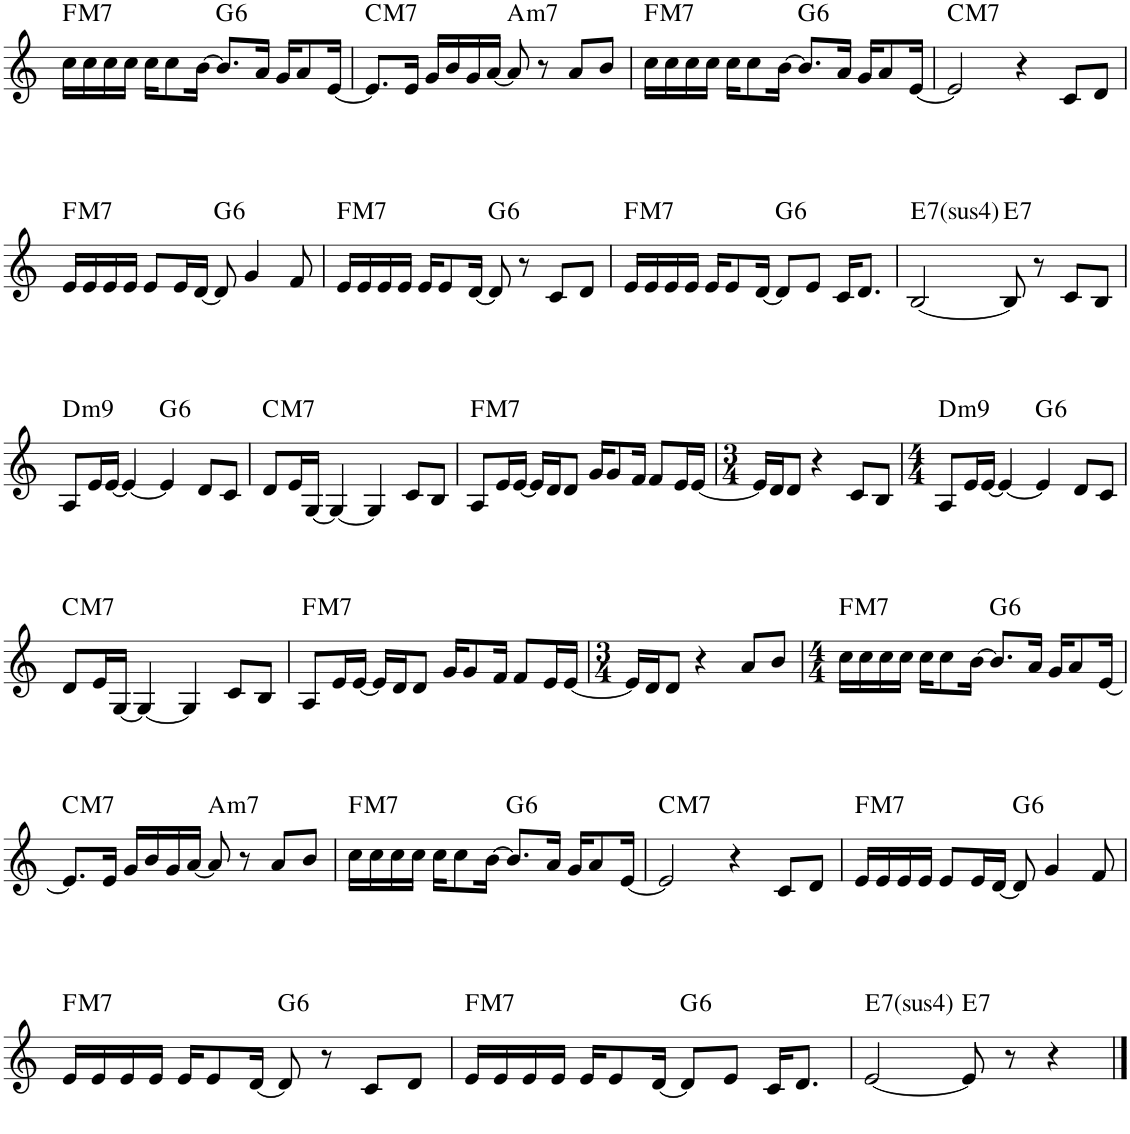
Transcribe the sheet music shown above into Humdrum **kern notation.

**kern	**harte
*part1	*part1
*staff1	*
*I"Piano	*
*I'Pno.	*
!!LO:PB:g=z
*clefG2	*
*k[]	*
*M4/4	*
=27	=27
!	!LO:H:kt=M7
16cc\LL	F:maj7
16cc\	.
16cc\	.
16cc\JJ	.
16cc\KL	.
8cc\	.
[16b\Jk	.
!	!LO:H:kt=6
8.b/L]	G:maj6
16a/Jk	.
16g/KL	.
8a/	.
[16e/Jk	.
=28	=28
!	!LO:H:kt=M7
8.e/L]	C:maj7
16e/Jk	.
16g/LL	.
16b/	.
16g/	.
[16a/JJ	.
!	!LO:H:kt=m7
8a/]	A:min7
8r	.
8a/L	.
8b/J	.
=29	=29
!	!LO:H:kt=M7
16cc\LL	F:maj7
16cc\	.
16cc\	.
16cc\JJ	.
16cc\KL	.
8cc\	.
[16b\Jk	.
!	!LO:H:kt=6
8.b/L]	G:maj6
16a/Jk	.
16g/KL	.
8a/	.
[16e/Jk	.
=30	=30
!	!LO:H:kt=M7
2e/]	C:maj7
4r	.
8c/L	.
8d/J	.
!!LO:LB:g=z
=31	=31
!	!LO:H:kt=M7
16e/LL	F:maj7
16e/	.
16e/	.
16e/JJ	.
8e/L	.
16e/L	.
[16d/JJ	.
!	!LO:H:kt=6
8d/]	G:maj6
4g/	.
8f/	.
=32	=32
!	!LO:H:kt=M7
16e/LL	F:maj7
16e/	.
16e/	.
16e/JJ	.
16e/KL	.
8e/	.
[16d/Jk	.
!	!LO:H:kt=6
8d/]	G:maj6
8r	.
8c/L	.
8d/J	.
=33	=33
!	!LO:H:kt=M7
16e/LL	F:maj7
16e/	.
16e/	.
16e/JJ	.
16e/KL	.
8e/	.
[16d/Jk	.
!	!LO:H:kt=6
8d/L]	G:maj6
8e/J	.
16c/KL	.
8.d/J	.
=34	=34
!	!LO:H:kt=74
[2B/	E:sus4(7)
!	!LO:H:kt=7
8B/]	E:7
8r	.
8c/L	.
8B/J	.
!!LO:LB:g=z
=35	=35
!	!LO:H:kt=m9
8A/L	D:min9
16e/L	.
[16e/JJ	.
4e/_	.
!	!LO:H:kt=6
4e/]	G:maj6
8d/L	.
8c/J	.
=36	=36
!	!LO:H:kt=M7
8d/L	C:maj7
16e/L	.
[16G/JJ	.
4G/_	.
4G/]	.
8c/L	.
8B/J	.
=37	=37
!	!LO:H:kt=M7
8A/L	F:maj7
16e/L	.
[16e/JJ	.
16e/LL]	.
16d/J	.
8d/J	.
16g/KL	.
8g/	.
16f/Jk	.
8f/L	.
16e/L	.
[16e/JJ	.
=38	=38
*M3/4	*
16e/LL]	.
16d/J	.
8d/J	.
4r	.
8c/L	.
8B/J	.
=39	=39
*M4/4	*
!	!LO:H:kt=m9
8A/L	D:min9
16e/L	.
[16e/JJ	.
4e/_	.
!	!LO:H:kt=6
4e/]	G:maj6
8d/L	.
8c/J	.
!!LO:LB:g=z
=40	=40
!	!LO:H:kt=M7
8d/L	C:maj7
16e/L	.
[16G/JJ	.
4G/_	.
4G/]	.
8c/L	.
8B/J	.
=41	=41
!	!LO:H:kt=M7
8A/L	F:maj7
16e/L	.
[16e/JJ	.
16e/LL]	.
16d/J	.
8d/J	.
16g/KL	.
8g/	.
16f/Jk	.
8f/L	.
16e/L	.
[16e/JJ	.
=42	=42
*M3/4	*
16e/LL]	.
16d/J	.
8d/J	.
4r	.
8a/L	.
8b/J	.
=43	=43
*M4/4	*
!	!LO:H:kt=M7
16cc\LL	F:maj7
16cc\	.
16cc\	.
16cc\JJ	.
16cc\KL	.
8cc\	.
[16b\Jk	.
!	!LO:H:kt=6
8.b/L]	G:maj6
16a/Jk	.
16g/KL	.
8a/	.
[16e/Jk	.
!!LO:LB:g=z
=44	=44
!	!LO:H:kt=M7
8.e/L]	C:maj7
16e/Jk	.
16g/LL	.
16b/	.
16g/	.
[16a/JJ	.
!	!LO:H:kt=m7
8a/]	A:min7
8r	.
8a/L	.
8b/J	.
=45	=45
!	!LO:H:kt=M7
16cc\LL	F:maj7
16cc\	.
16cc\	.
16cc\JJ	.
16cc\KL	.
8cc\	.
[16b\Jk	.
!	!LO:H:kt=6
8.b/L]	G:maj6
16a/Jk	.
16g/KL	.
8a/	.
[16e/Jk	.
=46	=46
!	!LO:H:kt=M7
2e/]	C:maj7
4r	.
8c/L	.
8d/J	.
=47	=47
!	!LO:H:kt=M7
16e/LL	F:maj7
16e/	.
16e/	.
16e/JJ	.
8e/L	.
16e/L	.
[16d/JJ	.
!	!LO:H:kt=6
8d/]	G:maj6
4g/	.
8f/	.
!!LO:LB:g=z
=48	=48
!	!LO:H:kt=M7
16e/LL	F:maj7
16e/	.
16e/	.
16e/JJ	.
16e/KL	.
8e/	.
[16d/Jk	.
!	!LO:H:kt=6
8d/]	G:maj6
8r	.
8c/L	.
8d/J	.
=49	=49
!	!LO:H:kt=M7
16e/LL	F:maj7
16e/	.
16e/	.
16e/JJ	.
16e/KL	.
8e/	.
[16d/Jk	.
!	!LO:H:kt=6
8d/L]	G:maj6
8e/J	.
16c/KL	.
8.d/J	.
=50	=50
!	!LO:H:kt=74
[2e/	E:sus4(7)
!	!LO:H:kt=7
8e/]	E:7
8r	.
4r	.
==	==
*-	*-
